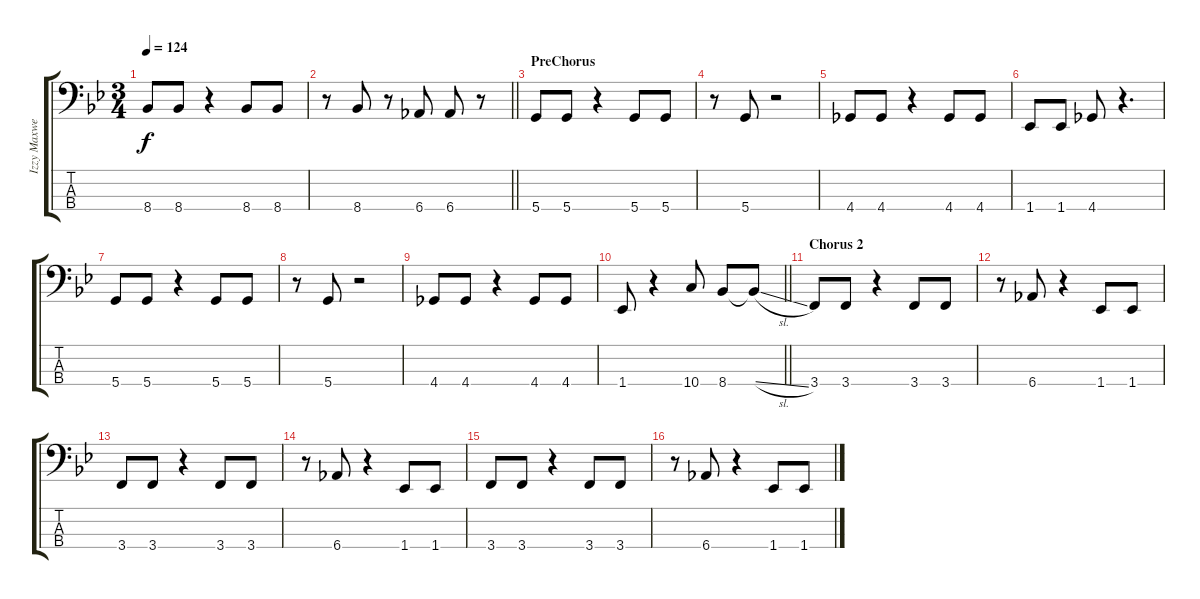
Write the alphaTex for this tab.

\track ("Izzy Maxwell (Bass)" "Izzy Maxwe") {instrument electricbassfinger}
\staff {score tabs}
\tuning (G2 D2 A1 D1) {hide}
\ts (3 4)
\tempo 124
\clef f4
\ks bb
8.4.8{dy f} 8.4.8 r.4 8.4.8 8.4.8 |
\barLineRight lightlight
r.8 8.4.8 r.8 6.4.8 6.4.8 r.8 |
\section ("" "PreChorus")
5.4.8 5.4.8 r.4 5.4.8 5.4.8 |
r.8 5.4.8 r.2 |
4.4.8 4.4.8 r.4 4.4.8 4.4.8 |
1.4.8 1.4.8 4.4.8 r.4{d} |
5.4.8 5.4.8 r.4 5.4.8 5.4.8 |
r.8 5.4.8 r.2 |
4.4.8 4.4.8 r.4 4.4.8 4.4.8 |
\barLineRight lightlight
1.4.8 r.4 10.4.8 8.4.8 8.4{sl t}.8 |
\section ("" "Chorus 2")
3.4.8 3.4.8 r.4 3.4.8 3.4.8 |
r.8 6.4.8 r.4 1.4.8 1.4.8 |
3.4.8 3.4.8 r.4 3.4.8 3.4.8 |
r.8 6.4.8 r.4 1.4.8 1.4.8 |
3.4.8 3.4.8 r.4 3.4.8 3.4.8 |
r.8 6.4.8 r.4 1.4.8 1.4.8
